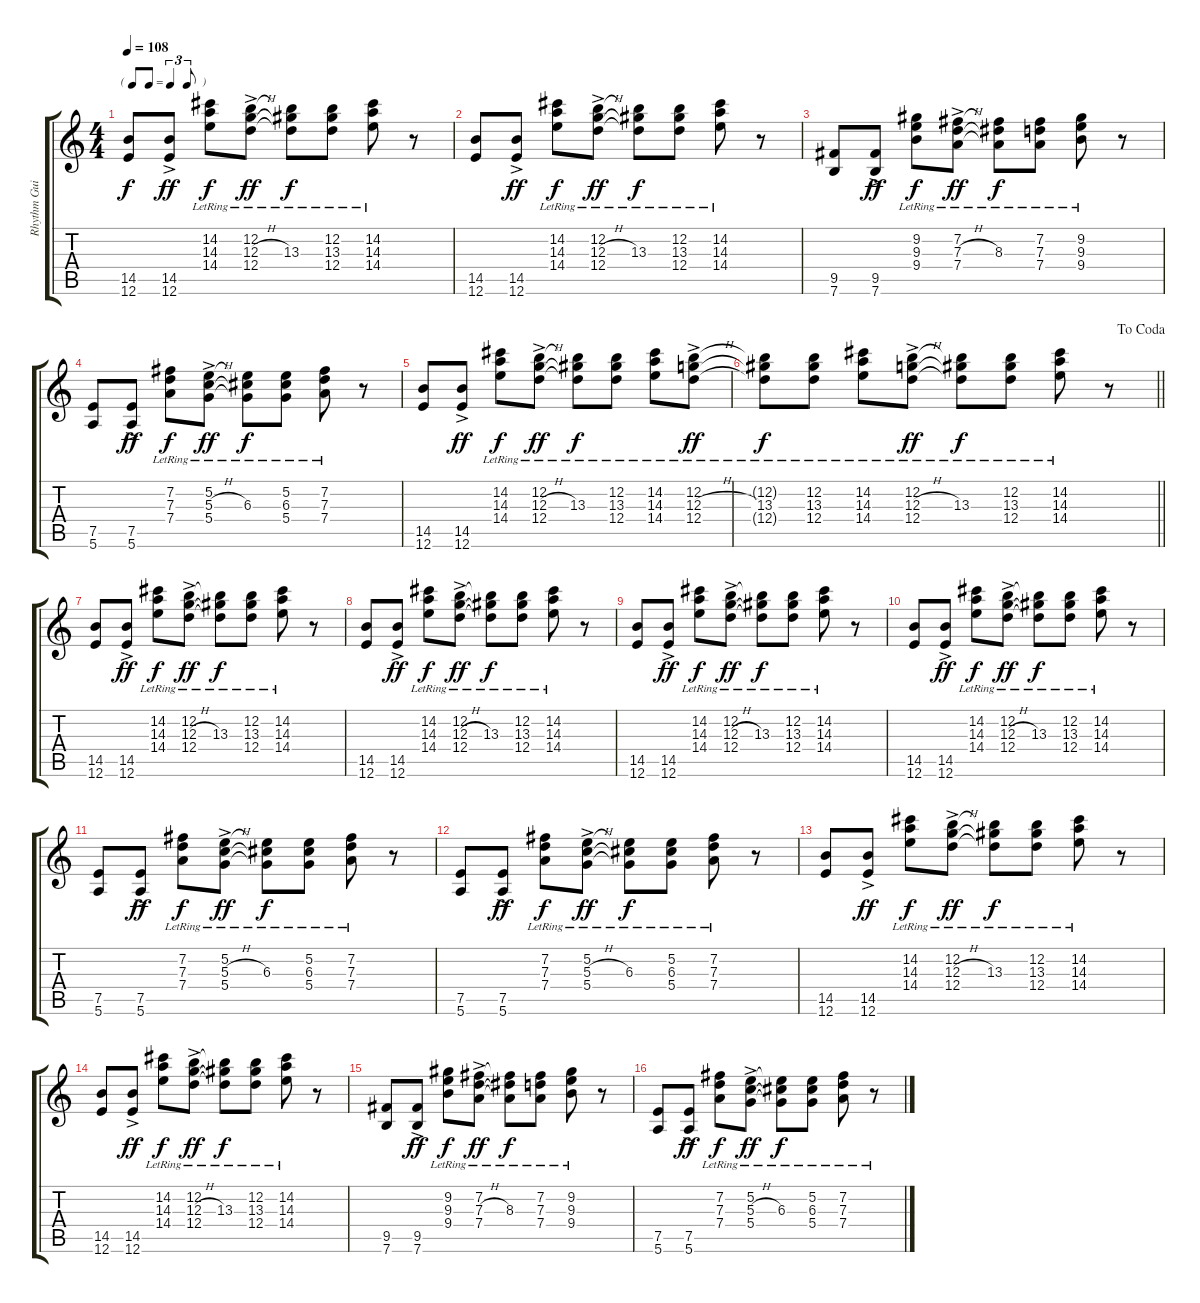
\track ("Rhythm Guitar" "Rhythm Gui") {instrument overdrivenguitar}
\staff {score tabs}
\tuning (E4 B3 G3 D3 A2 E2) {hide}
\ts (4 4)
\tf triplet8th
\tempo 108
\clef g2
\ks c
(14.5 12.6).8{dy f} (14.5{ac} 12.6{ac}).8{dy ff} (14.2{lr} 14.3{lr} 14.4{lr}).8{dy f} (12.2{ac lr} 12.3{h ac lr} 12.4{ac lr}).8{dy ff} (12.2{t} 13.3{lr} 12.4{t}).8{dy f} (12.2{lr} 13.3{lr} 12.4{lr}).8 (14.2{lr} 14.3{lr} 14.4{lr}).8 r.8 |
(14.5 12.6).8 (14.5{ac} 12.6{ac}).8{dy ff} (14.2{lr} 14.3{lr} 14.4{lr}).8{dy f} (12.2{ac lr} 12.3{h ac lr} 12.4{ac lr}).8{dy ff} (12.2{t} 13.3{lr} 12.4{t}).8{dy f} (12.2{lr} 13.3{lr} 12.4{lr}).8 (14.2{lr} 14.3{lr} 14.4{lr}).8 r.8 |
(9.5 7.6).8 (9.5{ac} 7.6{ac}).8{dy ff} (9.2{lr} 9.3{lr} 9.4{lr}).8{dy f} (7.2{ac lr} 7.3{h ac lr} 7.4{ac lr}).8{dy ff} (7.2{t} 8.3{lr} 7.4{t}).8{dy f} (7.2{lr} 7.3{lr} 7.4{lr}).8 (9.2{lr} 9.3{lr} 9.4{lr}).8 r.8 |
(7.5 5.6).8 (7.5{ac} 5.6{ac}).8{dy ff} (7.2{lr} 7.3{lr} 7.4{lr}).8{dy f} (5.2{ac lr} 5.3{h ac lr} 5.4{ac lr}).8{dy ff} (5.2{t} 6.3{lr} 5.4{t}).8{dy f} (5.2{lr} 6.3{lr} 5.4{lr}).8 (7.2{lr} 7.3{lr} 7.4{lr}).8 r.8 |
(14.5 12.6).8 (14.5{ac} 12.6{ac}).8{dy ff} (14.2{lr} 14.3{lr} 14.4{lr}).8{dy f} (12.2{ac lr} 12.3{h ac lr} 12.4{ac lr}).8{dy ff} (12.2{t} 13.3{lr} 12.4{t}).8{dy f} (12.2{lr} 13.3{lr} 12.4{lr}).8 (14.2{lr} 14.3{lr} 14.4{lr}).8 (12.2{ac lr} 12.3{h ac lr} 12.4{ac lr}).8{dy ff} |
\jump dacoda
\barLineRight lightlight
(12.2{t} 13.3{lr} 12.4{t}).8{dy f} (12.2{lr} 13.3{lr} 12.4{lr}).8 (14.2{lr} 14.3{lr} 14.4{lr}).8 (12.2{ac lr} 12.3{h ac lr} 12.4{ac lr}).8{dy ff} (12.2{t} 13.3{lr} 12.4{t}).8{dy f} (12.2{lr} 13.3{lr} 12.4{lr}).8 (14.2{lr} 14.3{lr} 14.4{lr}).8 r.8 |
(14.5 12.6).8 (14.5{ac} 12.6{ac}).8{dy ff} (14.2{lr} 14.3{lr} 14.4{lr}).8{dy f} (12.2{ac lr} 12.3{h ac lr} 12.4{ac lr}).8{dy ff} (12.2{t} 13.3{lr} 12.4{t}).8{dy f} (12.2{lr} 13.3{lr} 12.4{lr}).8 (14.2{lr} 14.3{lr} 14.4{lr}).8 r.8 |
(14.5 12.6).8 (14.5{ac} 12.6{ac}).8{dy ff} (14.2{lr} 14.3{lr} 14.4{lr}).8{dy f} (12.2{ac lr} 12.3{h ac lr} 12.4{ac lr}).8{dy ff} (12.2{t} 13.3{lr} 12.4{t}).8{dy f} (12.2{lr} 13.3{lr} 12.4{lr}).8 (14.2{lr} 14.3{lr} 14.4{lr}).8 r.8 |
(14.5 12.6).8 (14.5{ac} 12.6{ac}).8{dy ff} (14.2{lr} 14.3{lr} 14.4{lr}).8{dy f} (12.2{ac lr} 12.3{h ac lr} 12.4{ac lr}).8{dy ff} (12.2{t} 13.3{lr} 12.4{t}).8{dy f} (12.2{lr} 13.3{lr} 12.4{lr}).8 (14.2{lr} 14.3{lr} 14.4{lr}).8 r.8 |
(14.5 12.6).8 (14.5{ac} 12.6{ac}).8{dy ff} (14.2{lr} 14.3{lr} 14.4{lr}).8{dy f} (12.2{ac lr} 12.3{h ac lr} 12.4{ac lr}).8{dy ff} (12.2{t} 13.3{lr} 12.4{t}).8{dy f} (12.2{lr} 13.3{lr} 12.4{lr}).8 (14.2{lr} 14.3{lr} 14.4{lr}).8 r.8 |
(7.5 5.6).8 (7.5{ac} 5.6{ac}).8{dy ff} (7.2{lr} 7.3{lr} 7.4{lr}).8{dy f} (5.2{ac lr} 5.3{h ac lr} 5.4{ac lr}).8{dy ff} (5.2{t} 6.3{lr} 5.4{t}).8{dy f} (5.2{lr} 6.3{lr} 5.4{lr}).8 (7.2{lr} 7.3{lr} 7.4{lr}).8 r.8 |
(7.5 5.6).8 (7.5{ac} 5.6{ac}).8{dy ff} (7.2{lr} 7.3{lr} 7.4{lr}).8{dy f} (5.2{ac lr} 5.3{h ac lr} 5.4{ac lr}).8{dy ff} (5.2{t} 6.3{lr} 5.4{t}).8{dy f} (5.2{lr} 6.3{lr} 5.4{lr}).8 (7.2{lr} 7.3{lr} 7.4{lr}).8 r.8 |
(14.5 12.6).8 (14.5{ac} 12.6{ac}).8{dy ff} (14.2{lr} 14.3{lr} 14.4{lr}).8{dy f} (12.2{ac lr} 12.3{h ac lr} 12.4{ac lr}).8{dy ff} (12.2{t} 13.3{lr} 12.4{t}).8{dy f} (12.2{lr} 13.3{lr} 12.4{lr}).8 (14.2{lr} 14.3{lr} 14.4{lr}).8 r.8 |
(14.5 12.6).8 (14.5{ac} 12.6{ac}).8{dy ff} (14.2{lr} 14.3{lr} 14.4{lr}).8{dy f} (12.2{ac lr} 12.3{h ac lr} 12.4{ac lr}).8{dy ff} (12.2{t} 13.3{lr} 12.4{t}).8{dy f} (12.2{lr} 13.3{lr} 12.4{lr}).8 (14.2{lr} 14.3{lr} 14.4{lr}).8 r.8 |
(9.5 7.6).8 (9.5{ac} 7.6{ac}).8{dy ff} (9.2{lr} 9.3{lr} 9.4{lr}).8{dy f} (7.2{ac lr} 7.3{h ac lr} 7.4{ac lr}).8{dy ff} (7.2{t} 8.3{lr} 7.4{t}).8{dy f} (7.2{lr} 7.3{lr} 7.4{lr}).8 (9.2{lr} 9.3{lr} 9.4{lr}).8 r.8 |
(7.5 5.6).8 (7.5{ac} 5.6{ac}).8{dy ff} (7.2{lr} 7.3{lr} 7.4{lr}).8{dy f} (5.2{ac lr} 5.3{h ac lr} 5.4{ac lr}).8{dy ff} (5.2{t} 6.3{lr} 5.4{t}).8{dy f} (5.2{lr} 6.3{lr} 5.4{lr}).8 (7.2{lr} 7.3{lr} 7.4{lr}).8 r.8
